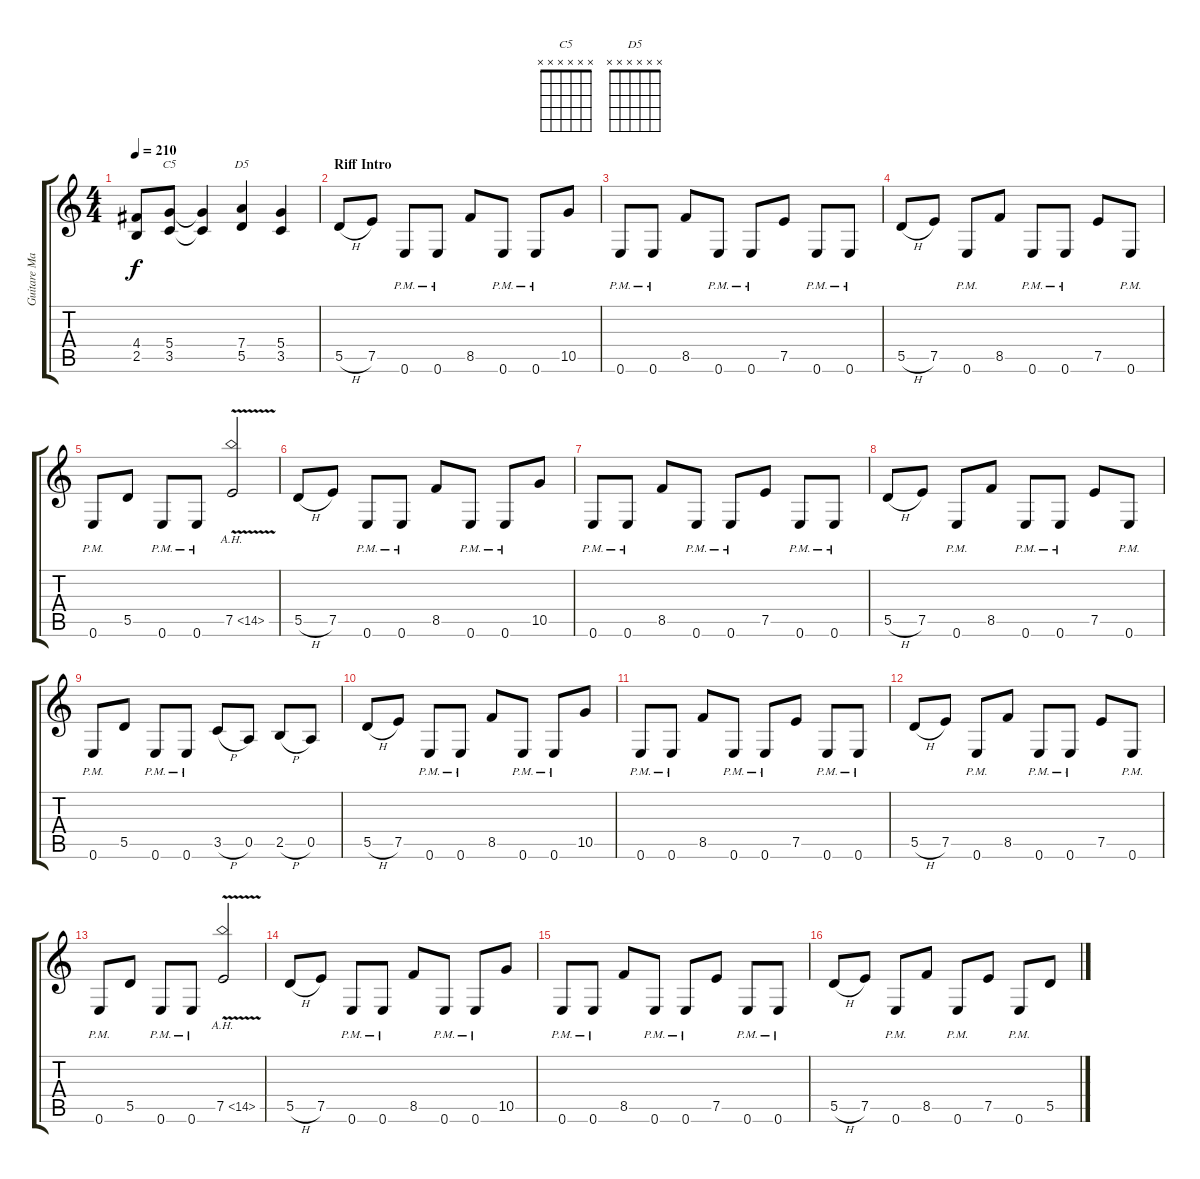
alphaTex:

\track ("Guitare Mathieu" "Guitare Ma") {instrument overdrivenguitar}
\staff {score tabs}
\tuning (E4 B3 G3 D3 A2 E2) {hide}
\chord ("C5" x x x x x x)
\chord ("D5" x x x x x x)
\ts (4 4)
\tempo 210
\clef g2
\ks c
(4.4{t} 2.5{t}).8{dy f} (5.4 3.5).8{ch "C5"} (5.4{t} 3.5{t}).4 (7.4 5.5).4{ch "D5"} (5.4 3.5).4 |
\section ("" "Riff Intro")
5.5{h}.8 7.5.8 0.6{pm}.8 0.6{pm}.8 8.5.8 0.6{pm}.8 0.6{pm}.8 10.5.8 |
0.6{pm}.8 0.6{pm}.8 8.5.8 0.6{pm}.8 0.6{pm}.8 7.5.8 0.6{pm}.8 0.6{pm}.8 |
5.5{h}.8 7.5.8 0.6{pm}.8 8.5.8 0.6{pm}.8 0.6{pm}.8 7.5.8 0.6{pm}.8 |
0.6{pm}.8 5.5.8 0.6{pm}.8 0.6{pm}.8 7.5{ah 7 v}.2 |
5.5{h}.8 7.5.8 0.6{pm}.8 0.6{pm}.8 8.5.8 0.6{pm}.8 0.6{pm}.8 10.5.8 |
0.6{pm}.8 0.6{pm}.8 8.5.8 0.6{pm}.8 0.6{pm}.8 7.5.8 0.6{pm}.8 0.6{pm}.8 |
5.5{h}.8 7.5.8 0.6{pm}.8 8.5.8 0.6{pm}.8 0.6{pm}.8 7.5.8 0.6{pm}.8 |
0.6{pm}.8 5.5.8 0.6{pm}.8 0.6{pm}.8 3.5{h}.8 0.5.8 2.5{h}.8 0.5.8 |
5.5{h}.8 7.5.8 0.6{pm}.8 0.6{pm}.8 8.5.8 0.6{pm}.8 0.6{pm}.8 10.5.8 |
0.6{pm}.8 0.6{pm}.8 8.5.8 0.6{pm}.8 0.6{pm}.8 7.5.8 0.6{pm}.8 0.6{pm}.8 |
5.5{h}.8 7.5.8 0.6{pm}.8 8.5.8 0.6{pm}.8 0.6{pm}.8 7.5.8 0.6{pm}.8 |
0.6{pm}.8 5.5.8 0.6{pm}.8 0.6{pm}.8 7.5{ah 7 v}.2 |
5.5{h}.8 7.5.8 0.6{pm}.8 0.6{pm}.8 8.5.8 0.6{pm}.8 0.6{pm}.8 10.5.8 |
0.6{pm}.8 0.6{pm}.8 8.5.8 0.6{pm}.8 0.6{pm}.8 7.5.8 0.6{pm}.8 0.6{pm}.8 |
5.5{h}.8 7.5.8 0.6{pm}.8 8.5.8 0.6{pm}.8 7.5.8 0.6{pm}.8 5.5.8
